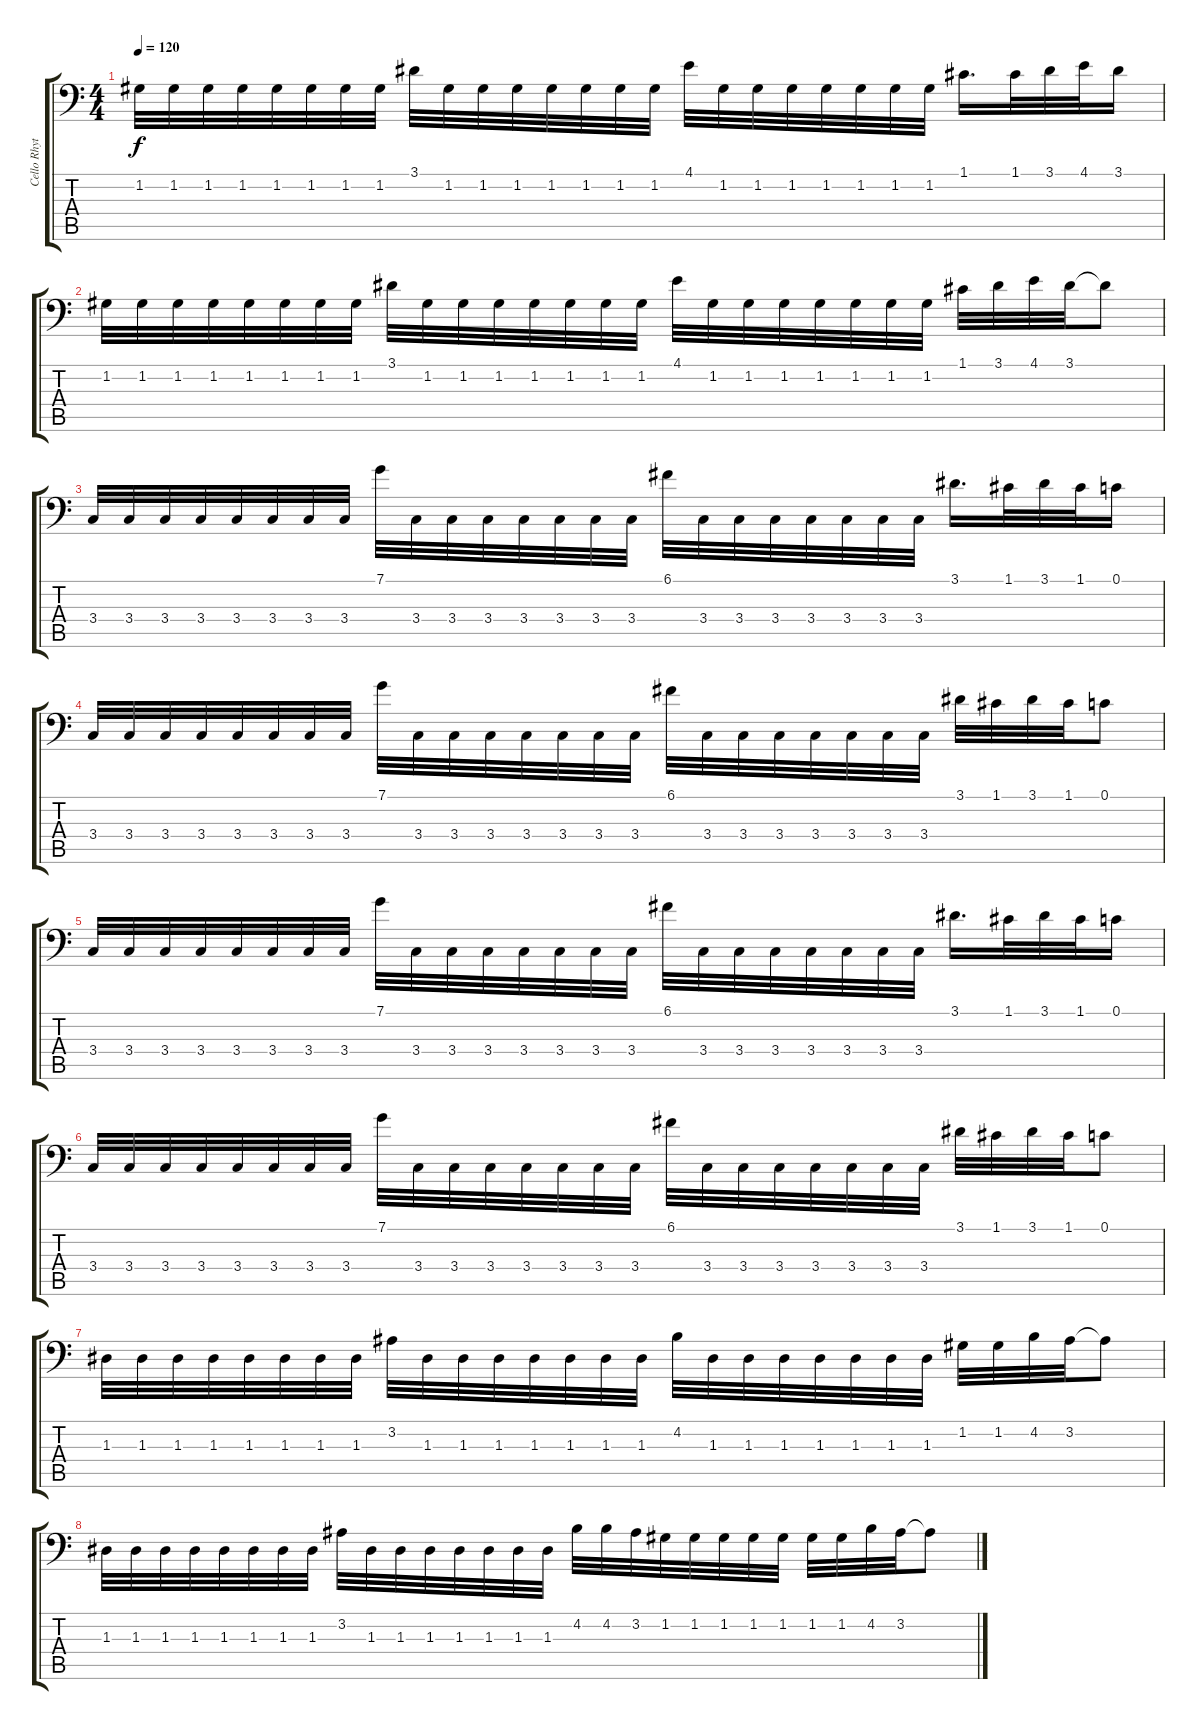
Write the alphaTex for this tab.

\track ("Cello Rhythm 1 Distortion" "Cello Rhyt") {instrument distortionguitar}
\staff {score tabs}
\tuning (C3 G2 D2 A1 E1 B0) {hide}
\ts (4 4)
\tempo 120
\clef f4
\ks c
1.2.32{dy f} 1.2.32 1.2.32 1.2.32 1.2.32 1.2.32 1.2.32 1.2.32 3.1.32 1.2.32 1.2.32 1.2.32 1.2.32 1.2.32 1.2.32 1.2.32 4.1.32 1.2.32 1.2.32 1.2.32 1.2.32 1.2.32 1.2.32 1.2.32 1.1.16{d} 1.1.32 3.1.32 4.1.32 3.1.16 |
1.2.32 1.2.32 1.2.32 1.2.32 1.2.32 1.2.32 1.2.32 1.2.32 3.1.32 1.2.32 1.2.32 1.2.32 1.2.32 1.2.32 1.2.32 1.2.32 4.1.32 1.2.32 1.2.32 1.2.32 1.2.32 1.2.32 1.2.32 1.2.32 1.1.32 3.1.32 4.1.32 3.1.32 3.1{t}.8 |
3.4.32 3.4.32 3.4.32 3.4.32 3.4.32 3.4.32 3.4.32 3.4.32 7.1.32 3.4.32 3.4.32 3.4.32 3.4.32 3.4.32 3.4.32 3.4.32 6.1.32 3.4.32 3.4.32 3.4.32 3.4.32 3.4.32 3.4.32 3.4.32 3.1.16{d} 1.1.32 3.1.32 1.1.32 0.1.16 |
3.4.32 3.4.32 3.4.32 3.4.32 3.4.32 3.4.32 3.4.32 3.4.32 7.1.32 3.4.32 3.4.32 3.4.32 3.4.32 3.4.32 3.4.32 3.4.32 6.1.32 3.4.32 3.4.32 3.4.32 3.4.32 3.4.32 3.4.32 3.4.32 3.1.32 1.1.32 3.1.32 1.1.32 0.1.8 |
3.4.32 3.4.32 3.4.32 3.4.32 3.4.32 3.4.32 3.4.32 3.4.32 7.1.32 3.4.32 3.4.32 3.4.32 3.4.32 3.4.32 3.4.32 3.4.32 6.1.32 3.4.32 3.4.32 3.4.32 3.4.32 3.4.32 3.4.32 3.4.32 3.1.16{d} 1.1.32 3.1.32 1.1.32 0.1.16 |
3.4.32 3.4.32 3.4.32 3.4.32 3.4.32 3.4.32 3.4.32 3.4.32 7.1.32 3.4.32 3.4.32 3.4.32 3.4.32 3.4.32 3.4.32 3.4.32 6.1.32 3.4.32 3.4.32 3.4.32 3.4.32 3.4.32 3.4.32 3.4.32 3.1.32 1.1.32 3.1.32 1.1.32 0.1.8 |
1.3.32 1.3.32 1.3.32 1.3.32 1.3.32 1.3.32 1.3.32 1.3.32 3.2.32 1.3.32 1.3.32 1.3.32 1.3.32 1.3.32 1.3.32 1.3.32 4.2.32 1.3.32 1.3.32 1.3.32 1.3.32 1.3.32 1.3.32 1.3.32 1.2.32 1.2.32 4.2.32 3.2.32 3.2{t}.8 |
1.3.32 1.3.32 1.3.32 1.3.32 1.3.32 1.3.32 1.3.32 1.3.32 3.2.32 1.3.32 1.3.32 1.3.32 1.3.32 1.3.32 1.3.32 1.3.32 4.2.32 4.2.32 3.2.32 1.2.32 1.2.32 1.2.32 1.2.32 1.2.32 1.2.32 1.2.32 4.2.32 3.2.32 3.2{t}.8
